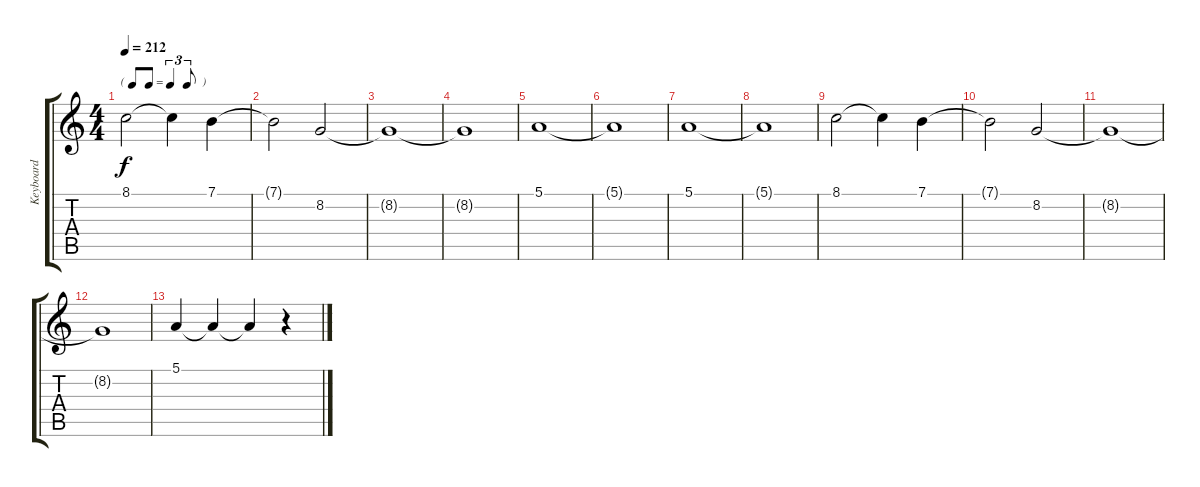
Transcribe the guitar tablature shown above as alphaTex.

\track ("Keyboard" "Keyboard") {instrument churchorgan}
\staff {score tabs}
\tuning (E4 B3 G3 D3 A2 E2) {hide}
\ts (4 4)
\tf triplet8th
\tempo 212
\clef g2
\ks c
8.1.2{dy f} 8.1{t}.4 7.1.4 |
7.1{t}.2 8.2.2 |
8.2{t}.1 |
8.2{t}.1 |
5.1.1 |
5.1{t}.1 |
5.1.1 |
5.1{t}.1 |
8.1.2 8.1{t}.4 7.1.4 |
7.1{t}.2 8.2.2 |
8.2{t}.1 |
8.2{t}.1 |
5.1.4 5.1{t}.4 5.1{t}.4 r.4
